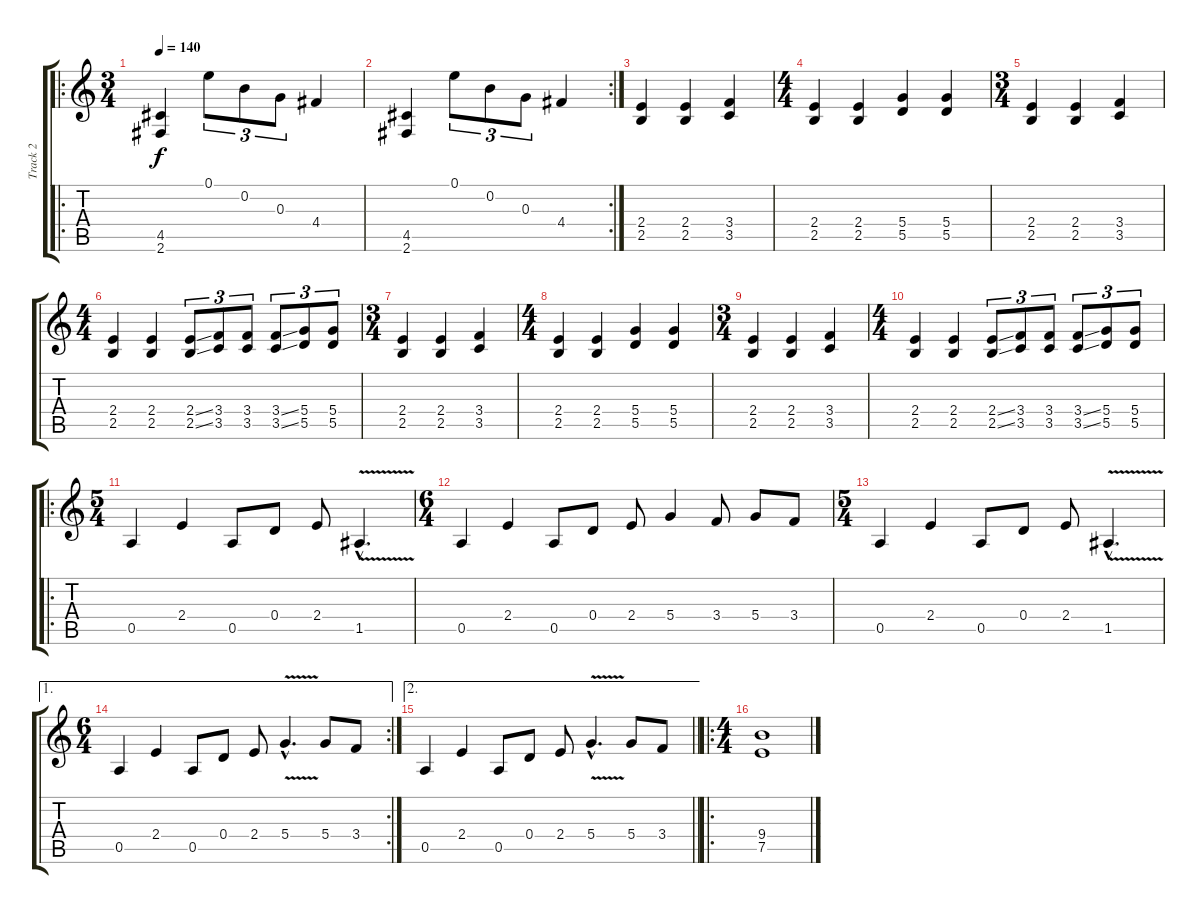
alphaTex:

\track ("Track 2" "Track 2") {instrument distortionguitar}
\staff {score tabs}
\tuning (E4 B3 G3 D3 A2 E2) {hide}
\ro
\ts (3 4)
\tempo 140
\clef g2
\ks c
(4.5 2.6).4{dy f} 0.1.8{tu (3 2)} 0.2.8{tu (3 2)} 0.3.8{tu (3 2)} 4.4.4 |
\rc 2
(4.5 2.6).4 0.1.8{tu (3 2)} 0.2.8{tu (3 2)} 0.3.8{tu (3 2)} 4.4.4 |
(2.4 2.5).4 (2.4 2.5).4 (3.4 3.5).4 |
\ts (4 4)
(2.4 2.5).4 (2.4 2.5).4 (5.4 5.5).4 (5.4 5.5).4 |
\ts (3 4)
(2.4 2.5).4 (2.4 2.5).4 (3.4 3.5).4 |
\ts (4 4)
(2.4 2.5).4 (2.4 2.5).4 (2.4{ss} 2.5{ss}).8{tu (3 2)} (3.4 3.5).8{tu (3 2)} (3.4 3.5).8{tu (3 2)} (3.4{ss} 3.5{ss}).8{tu (3 2)} (5.4 5.5).8{tu (3 2)} (5.4 5.5).8{tu (3 2)} |
\ts (3 4)
(2.4 2.5).4 (2.4 2.5).4 (3.4 3.5).4 |
\ts (4 4)
(2.4 2.5).4 (2.4 2.5).4 (5.4 5.5).4 (5.4 5.5).4 |
\ts (3 4)
(2.4 2.5).4 (2.4 2.5).4 (3.4 3.5).4 |
\ts (4 4)
(2.4 2.5).4 (2.4 2.5).4 (2.4{ss} 2.5{ss}).8{tu (3 2)} (3.4 3.5).8{tu (3 2)} (3.4 3.5).8{tu (3 2)} (3.4{ss} 3.5{ss}).8{tu (3 2)} (5.4 5.5).8{tu (3 2)} (5.4 5.5).8{tu (3 2)} |
\ro
\ts (5 4)
0.5.4 2.4.4 0.5.8 0.4.8 2.4.8 1.5{v hac}.4{d} |
\ts (6 4)
0.5.4 2.4.4 0.5.8 0.4.8 2.4.8 5.4.4 3.4.8 5.4.8 3.4.8 |
\ts (5 4)
0.5.4 2.4.4 0.5.8 0.4.8 2.4.8 1.5{v hac}.4{d} |
\ae 1
\rc 2
\ts (6 4)
0.5.4 2.4.4 0.5.8 0.4.8 2.4.8 5.4{v hac}.4{d} 5.4.8 3.4.8 |
\ae 2
\barLineRight lightlight
0.5.4 2.4.4 0.5.8 0.4.8 2.4.8 5.4{v hac}.4{d} 5.4.8 3.4.8 |
\ro
\ts (4 4)
(9.4 7.5).1
